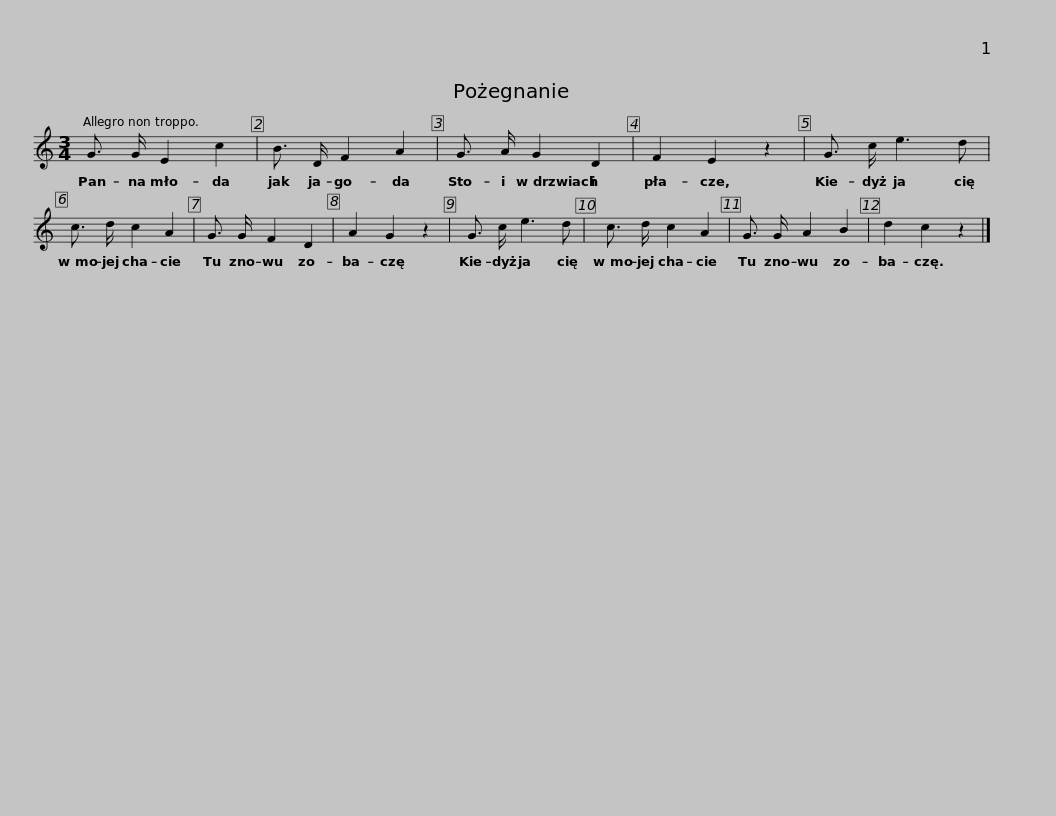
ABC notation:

X:1
L:1/8
M:3/4
I:linebreak $
K:C
V:1 treble
V:1
 G3/2 G/ E2 c2 | B3/2 D/ F2 A2 | G3/2 A/ G2 D2 | F2 E2 z2 | G3/2 c/ e3 d | %5
 c3/2 d/ c2 A2 |$ G3/2 G/ F2 D2 | A2 G2 z2 | G3/2 c/ e3 d | c3/2 d/ c2 A2 | %10
 G3/2 G/ A2 B2 | d2 c2 z2 |] %12
